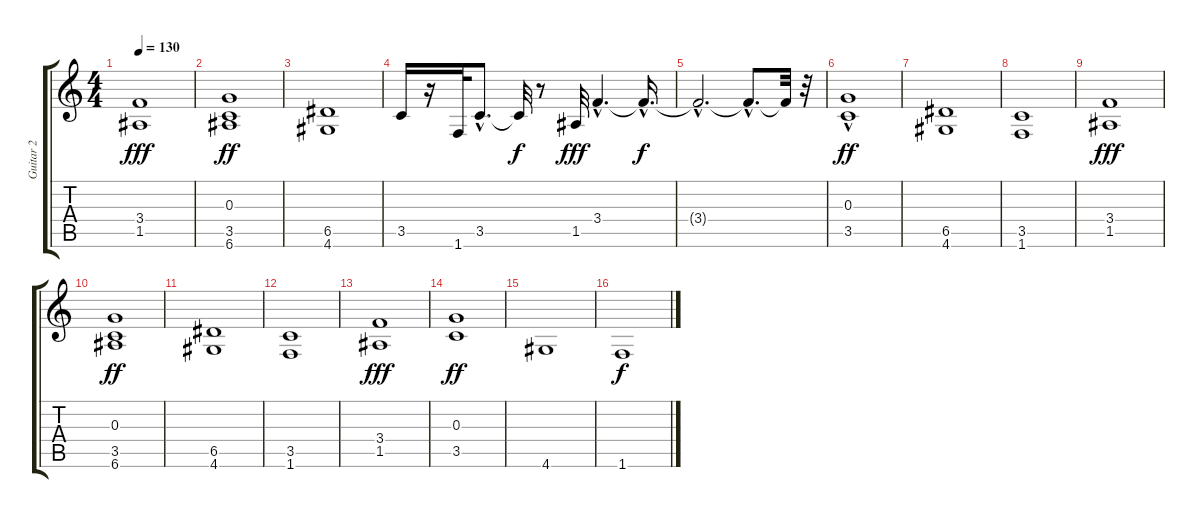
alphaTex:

\track ("Guitar 2" "Guitar 2") {instrument distortionguitar}
\staff {score tabs}
\tuning (E4 B3 G3 D3 A2 E2) {hide}
\ts (4 4)
\tempo 130
\clef g2
\ks c
(3.4 1.5).1{dy fff} |
(0.3 3.5 6.6).1{dy ff} |
(6.5 4.6).1 |
3.5.16 r.16 1.6.32 3.5{hac}.8{d} 3.5{t}.32{dy f} r.8 1.5.32{dy fff} 3.4{hac}.4{d} 3.4{hac t}.16{d dy f} |
3.4{hac t}.2{d} 3.4{hac t}.8{d} 3.4{t}.32 r.32 |
(0.3{hac} 3.5).1{dy ff} |
(6.5 4.6).1 |
(3.5 1.6).1 |
(3.4 1.5).1{dy fff} |
(0.3 3.5 6.6).1{dy ff} |
(6.5 4.6).1 |
(3.5 1.6).1 |
(3.4 1.5).1{dy fff} |
(0.3 3.5).1{dy ff} |
4.6.1 |
1.6.1{dy f}
